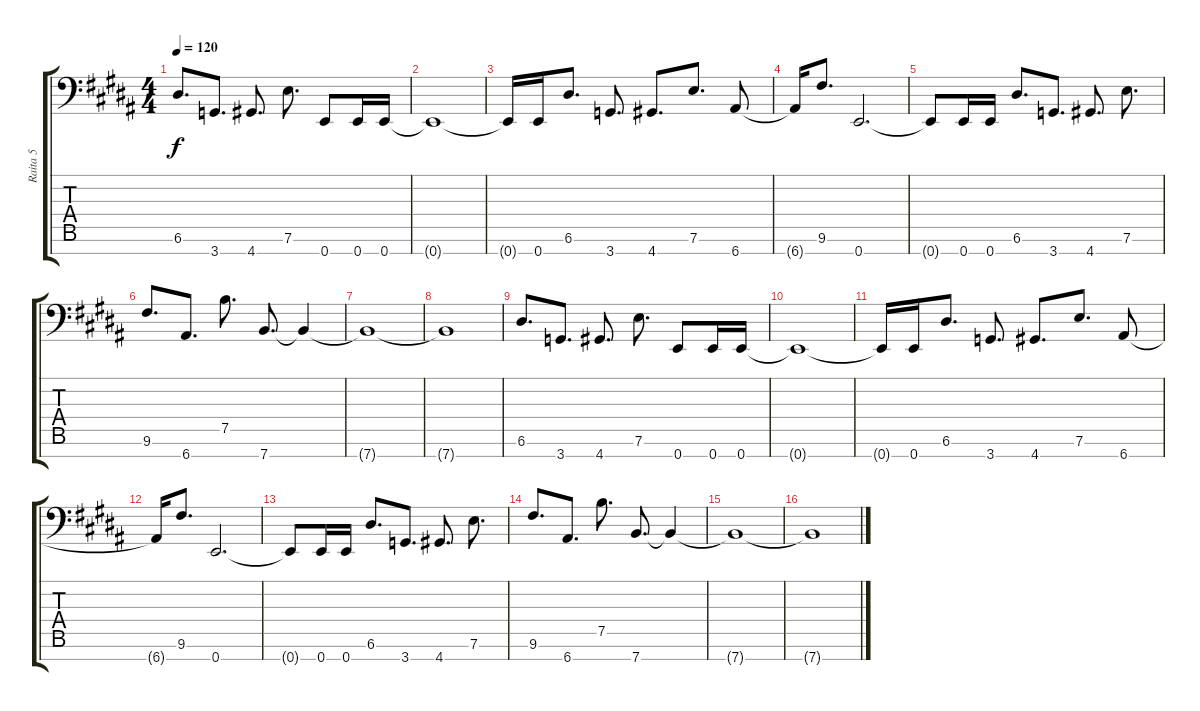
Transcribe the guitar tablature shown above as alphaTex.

\track ("Raita 5" "Raita 5") {instrument distortionguitar}
\staff {score tabs}
\tuning (B3 G3 D3 A2 E2 A1 E1) {hide}
\ts (4 4)
\tempo 120
\clef f4
\ks g#minor
6.6.8{d dy f} 3.7.8{d} 4.7.8{d} 7.6.8{d} 0.7.8 0.7.16 0.7.16 |
0.7{t}.1 |
0.7{t}.16 0.7.16 6.6.8{d} 3.7.8{d} 4.7.8{d} 7.6.8{d} 6.7.8 |
6.7{t}.16 9.6.8{d} 0.7.2{d} |
0.7{t}.8 0.7.16 0.7.16 6.6.8{d} 3.7.8{d} 4.7.8{d} 7.6.8{d} |
9.6.8{d} 6.7.8{d} 7.5.8{d} 7.7.8{d} 7.7{t}.4 |
7.7{t}.1 |
7.7{t}.1 |
6.6.8{d} 3.7.8{d} 4.7.8{d} 7.6.8{d} 0.7.8 0.7.16 0.7.16 |
0.7{t}.1 |
0.7{t}.16 0.7.16 6.6.8{d} 3.7.8{d} 4.7.8{d} 7.6.8{d} 6.7.8 |
6.7{t}.16 9.6.8{d} 0.7.2{d} |
0.7{t}.8 0.7.16 0.7.16 6.6.8{d} 3.7.8{d} 4.7.8{d} 7.6.8{d} |
9.6.8{d} 6.7.8{d} 7.5.8{d} 7.7.8{d} 7.7{t}.4 |
7.7{t}.1 |
7.7{t}.1
